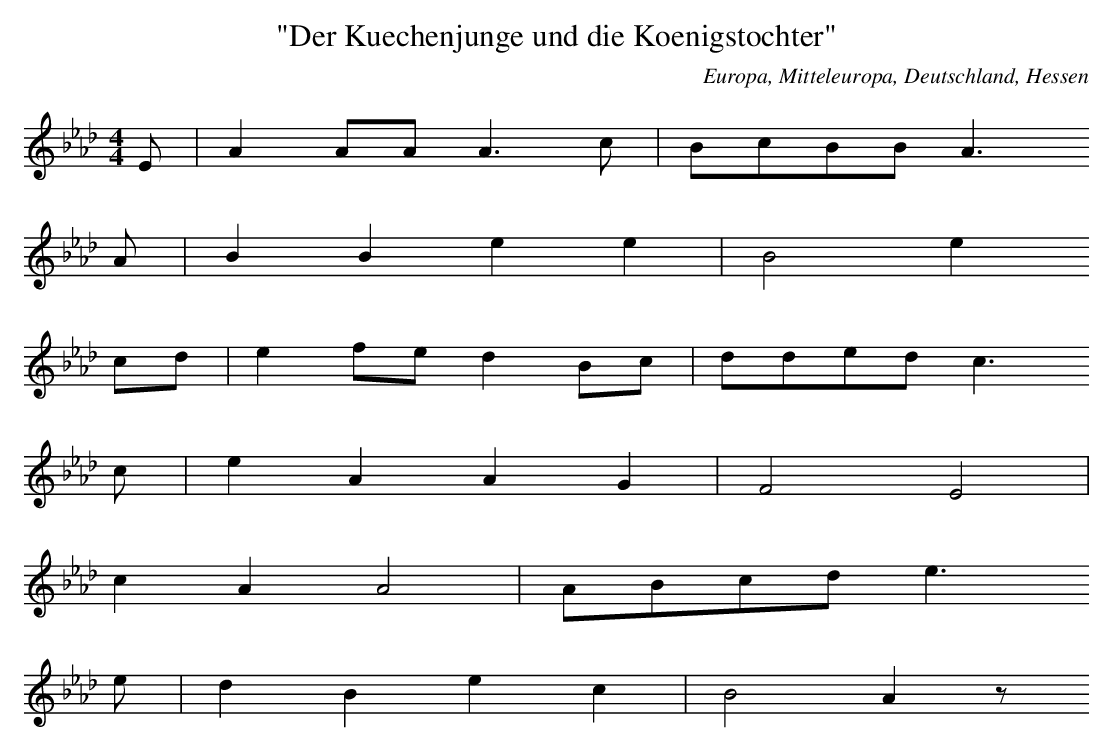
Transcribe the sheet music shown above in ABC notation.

X:1
T: "Der Kuechenjunge und die Koenigstochter"
O: Europa, Mitteleuropa, Deutschland, Hessen
M: 4/4
L: 1/8
K: Ab
E | A2AAA3c | BcBBA3
A | B2B2e2e2 | B4e2
cd | e2fed2Bc | ddedc3
c | e2A2A2G2 | F4E4 |
c2A2A4 | ABcde3
e | d2B2e2c2 | B4A2z
